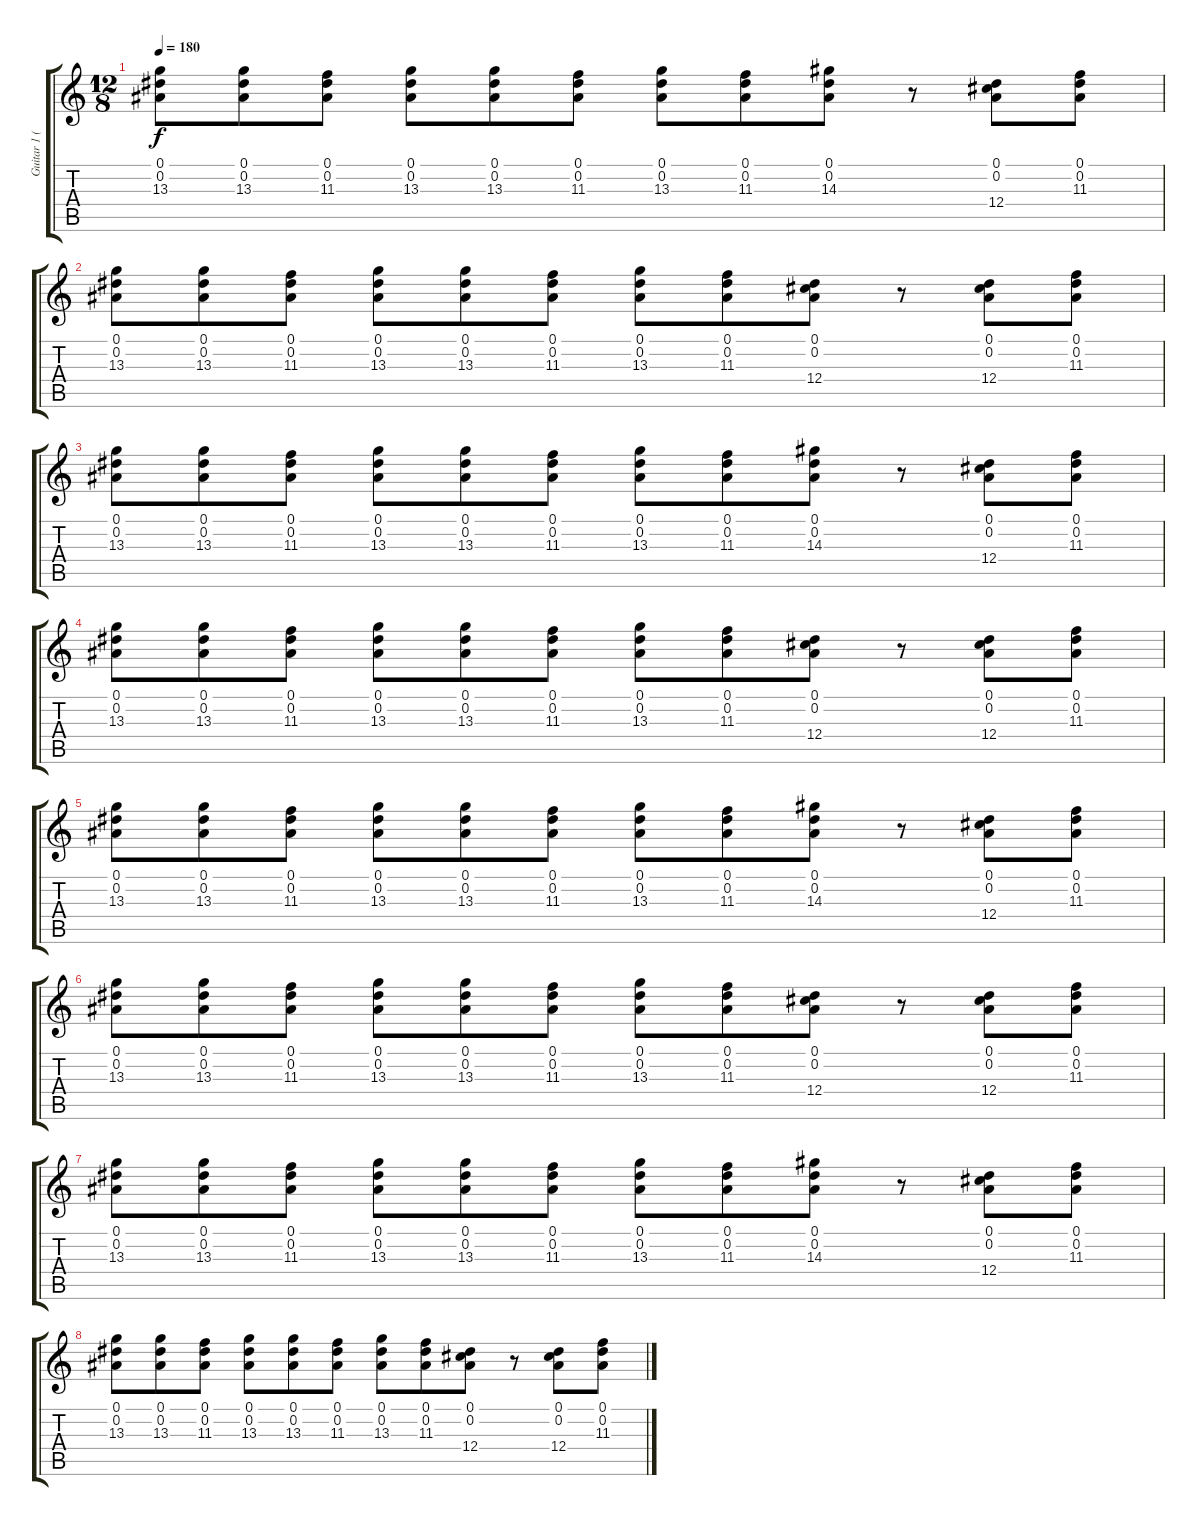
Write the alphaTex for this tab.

\track ("Guitar 1 (Jimi Hendrix)" "Guitar 1 (") {instrument overdrivenguitar}
\staff {score tabs}
\tuning (Eb4 Bb3 Gb3 Db3 Ab2 Eb2) {hide}
\ts (12 8)
\tempo 180
\clef g2
\ks c
(0.1 0.2 13.3).8{dy f} (0.1 0.2 13.3).8 (0.1 0.2 11.3).8 (0.1 0.2 13.3).8 (0.1 0.2 13.3).8 (0.1 0.2 11.3).8 (0.1 0.2 13.3).8 (0.1 0.2 11.3).8 (0.1 0.2 14.3).8 r.8 (0.1 0.2 12.4).8 (0.1 0.2 11.3).8 |
(0.1 0.2 13.3).8 (0.1 0.2 13.3).8 (0.1 0.2 11.3).8 (0.1 0.2 13.3).8 (0.1 0.2 13.3).8 (0.1 0.2 11.3).8 (0.1 0.2 13.3).8 (0.1 0.2 11.3).8 (0.1 0.2 12.4).8 r.8 (0.1 0.2 12.4).8 (0.1 0.2 11.3).8 |
(0.1 0.2 13.3).8 (0.1 0.2 13.3).8 (0.1 0.2 11.3).8 (0.1 0.2 13.3).8 (0.1 0.2 13.3).8 (0.1 0.2 11.3).8 (0.1 0.2 13.3).8 (0.1 0.2 11.3).8 (0.1 0.2 14.3).8 r.8 (0.1 0.2 12.4).8 (0.1 0.2 11.3).8 |
(0.1 0.2 13.3).8 (0.1 0.2 13.3).8 (0.1 0.2 11.3).8 (0.1 0.2 13.3).8 (0.1 0.2 13.3).8 (0.1 0.2 11.3).8 (0.1 0.2 13.3).8 (0.1 0.2 11.3).8 (0.1 0.2 12.4).8 r.8 (0.1 0.2 12.4).8 (0.1 0.2 11.3).8 |
(0.1 0.2 13.3).8 (0.1 0.2 13.3).8 (0.1 0.2 11.3).8 (0.1 0.2 13.3).8 (0.1 0.2 13.3).8 (0.1 0.2 11.3).8 (0.1 0.2 13.3).8 (0.1 0.2 11.3).8 (0.1 0.2 14.3).8 r.8 (0.1 0.2 12.4).8 (0.1 0.2 11.3).8 |
(0.1 0.2 13.3).8 (0.1 0.2 13.3).8 (0.1 0.2 11.3).8 (0.1 0.2 13.3).8 (0.1 0.2 13.3).8 (0.1 0.2 11.3).8 (0.1 0.2 13.3).8 (0.1 0.2 11.3).8 (0.1 0.2 12.4).8 r.8 (0.1 0.2 12.4).8 (0.1 0.2 11.3).8 |
(0.1 0.2 13.3).8 (0.1 0.2 13.3).8 (0.1 0.2 11.3).8 (0.1 0.2 13.3).8 (0.1 0.2 13.3).8 (0.1 0.2 11.3).8 (0.1 0.2 13.3).8 (0.1 0.2 11.3).8 (0.1 0.2 14.3).8 r.8 (0.1 0.2 12.4).8 (0.1 0.2 11.3).8 |
(0.1 0.2 13.3).8 (0.1 0.2 13.3).8 (0.1 0.2 11.3).8 (0.1 0.2 13.3).8 (0.1 0.2 13.3).8 (0.1 0.2 11.3).8 (0.1 0.2 13.3).8 (0.1 0.2 11.3).8 (0.1 0.2 12.4).8 r.8 (0.1 0.2 12.4).8 (0.1 0.2 11.3).8
